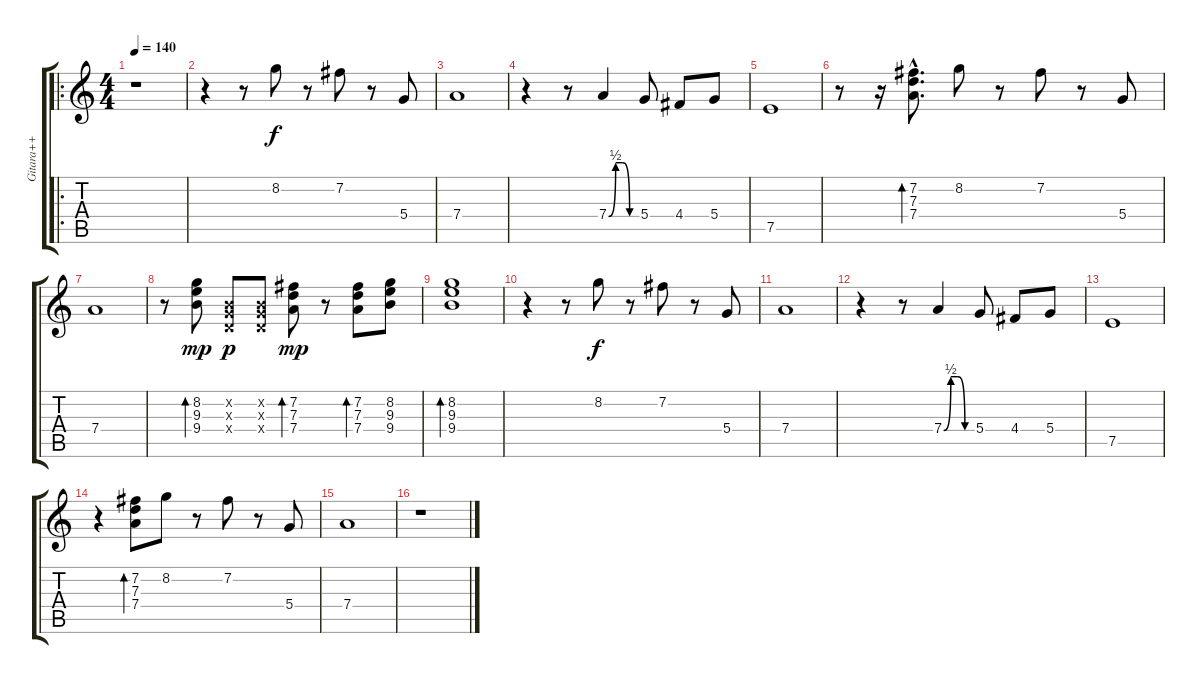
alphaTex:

\track ("Gitara++" "Gitara++") {instrument electricguitarjazz}
\staff {score tabs}
\tuning (E4 B3 G3 D3 A2 E2) {hide}
\ro
\ts (4 4)
\tempo 140
\clef g2
\ks c
r.1{dy f instrument electricguitarjazz} |
r.4 r.8 8.2.8 r.8 7.2.8 r.8 5.4.8 |
7.4.1 |
r.4 r.8 7.4{be (custom 0 0 15 2 30 2 45 0 60 0)}.4 5.4.8 4.4.8 5.4.8 |
7.5.1 |
r.8 r.16 (7.2{hac} 7.3{hac} 7.4{hac}).8{d bd 480} 8.2.8 r.8 7.2.8 r.8 5.4.8 |
7.4.1 |
r.8 (8.2 9.3 9.4).8{bd 30 dy mp} (0.2{x} 0.3{x} 0.4{x}).8{dy p} (0.2{x} 0.3{x} 0.4{x}).8 (7.2 7.3 7.4).8{bd 30 dy mp} r.8 (7.2 7.3 7.4).8{bd 30} (8.2 9.3 9.4).8 |
(8.2 9.3 9.4).1{bd 30} |
r.4 r.8 8.2.8{dy f} r.8 7.2.8 r.8 5.4.8 |
7.4.1 |
r.4 r.8 7.4{be (custom 0 0 15 2 30 2 45 0 60 0)}.4 5.4.8 4.4.8 5.4.8 |
7.5.1 |
r.4 (7.2 7.3 7.4).8{bd 480} 8.2.8 r.8 7.2.8 r.8 5.4.8 |
7.4.1 |
r.1
